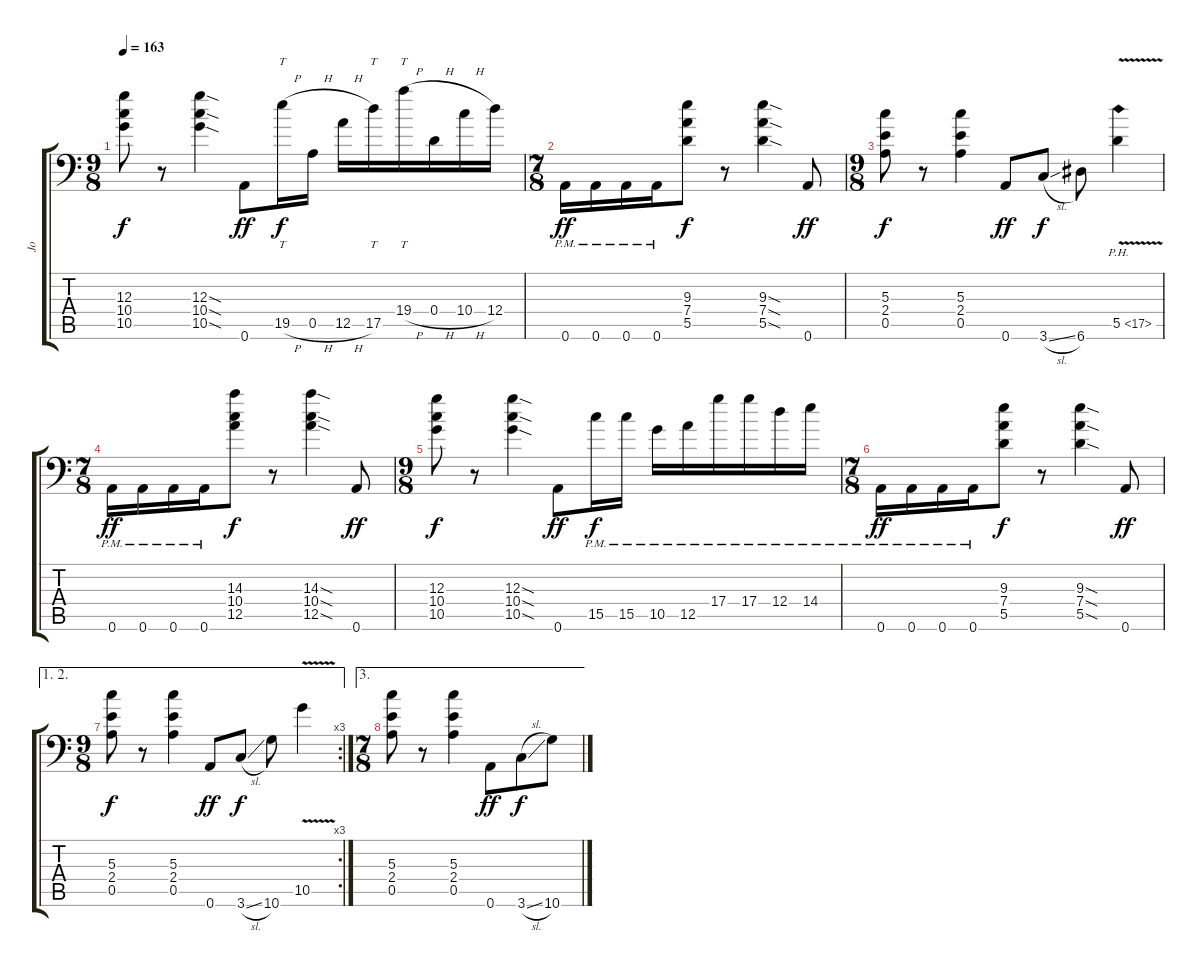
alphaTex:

\track ("Jo" "Jo") {instrument distortionguitar}
\staff {score tabs}
\tuning (E4 B3 G3 D3 A2 A1) {hide}
\ts (9 8)
\tempo 163
\clef f4
\ks c
(12.3 10.4 10.5).8{dy f} r.8 (12.3{sod} 10.4{sod} 10.5{sod}).4 0.6.8{dy ff} 19.5{h}.16{tt dy f} 0.5{h}.16 12.5{h}.16 17.5.16{tt} 19.4{h}.16{tt} 0.4{h}.16 10.4{h}.16 12.4.16 |
\ts (7 8)
0.6{pm}.16{dy ff} 0.6{pm}.16 0.6{pm}.16 0.6{pm}.16 (9.3 7.4 5.5).8{dy f} r.8 (9.3{sod} 7.4{sod} 5.5{sod}).4 0.6.8{dy ff} |
\ts (9 8)
(5.3 2.4 0.5).8{dy f} r.8 (5.3 2.4 0.5).4 0.6.8{dy ff} 3.6{sl}.8{dy f} 6.6.8 5.5{ph 12 v}.4 |
\ts (7 8)
0.6{pm}.16{dy ff} 0.6{pm}.16 0.6{pm}.16 0.6{pm}.16 (14.3 10.4 12.5).8{dy f} r.8 (14.3{sod} 10.4{sod} 12.5{sod}).4 0.6.8{dy ff} |
\ts (9 8)
(12.3 10.4 10.5).8{dy f} r.8 (12.3{sod} 10.4{sod} 10.5{sod}).4 0.6.8{dy ff} 15.5{pm}.16{dy f} 15.5{pm}.16 10.5{pm}.16 12.5{pm}.16 17.4{pm}.16 17.4{pm}.16 12.4{pm}.16 14.4{pm}.16 |
\ts (7 8)
0.6{pm}.16{dy ff} 0.6{pm}.16 0.6{pm}.16 0.6{pm}.16 (9.3 7.4 5.5).8{dy f} r.8 (9.3{sod} 7.4{sod} 5.5{sod}).4 0.6.8{dy ff} |
\ae (1 2)
\rc 3
\ts (9 8)
(5.3 2.4 0.5).8{dy f} r.8 (5.3 2.4 0.5).4 0.6.8{dy ff} 3.6{sl}.8{dy f} 10.6.8 10.5{v}.4 |
\ae 3
\ts (7 8)
(5.3 2.4 0.5).8 r.8 (5.3 2.4 0.5).4 0.6.8{dy ff} 3.6{sl}.8{dy f} 10.6.8
